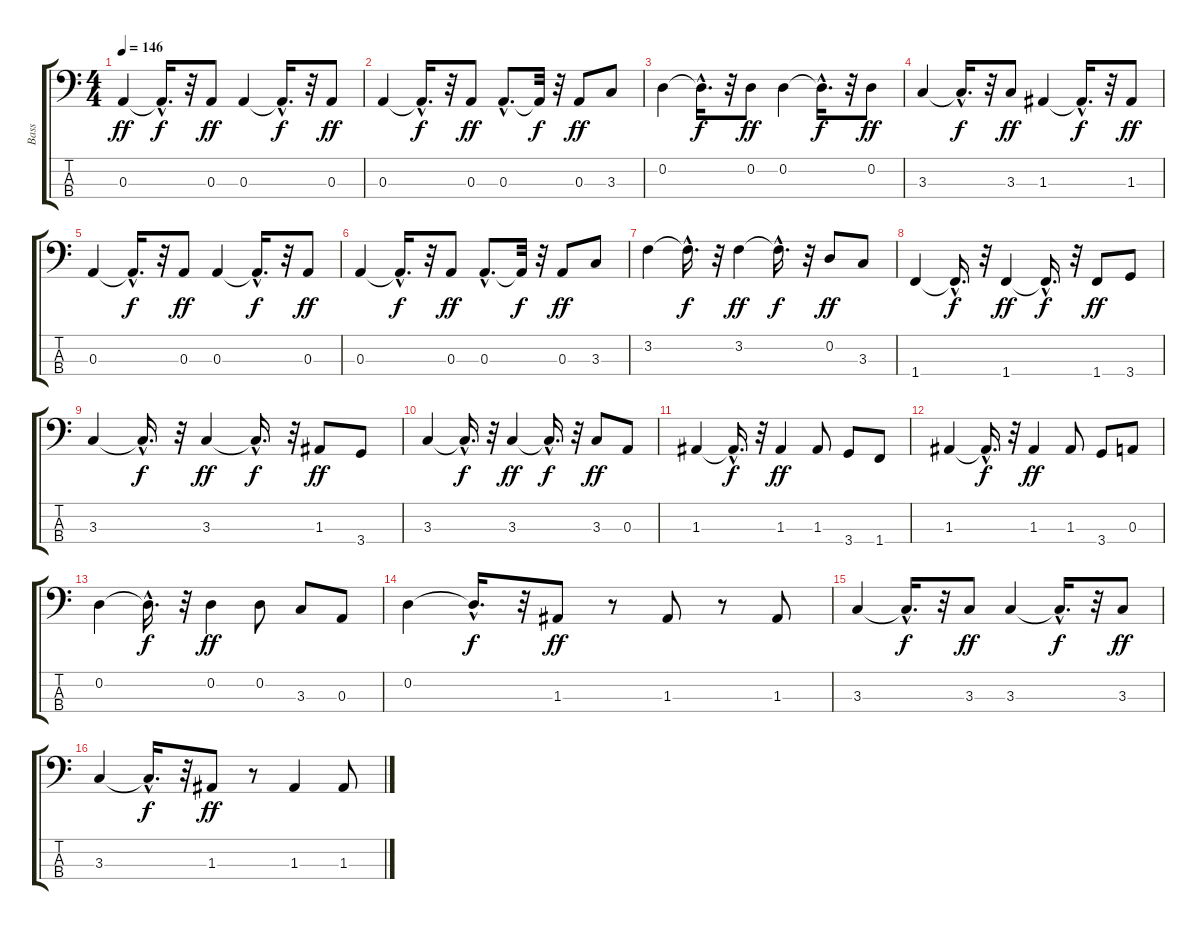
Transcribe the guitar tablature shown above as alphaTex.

\track ("Bass" "Bass") {instrument electricbassfinger}
\staff {score tabs}
\tuning (G2 D2 A1 E1) {hide}
\ts (4 4)
\tempo 146
\clef f4
\ks c
0.3.4{dy ff} 0.3{hac t}.16{d dy f} r.32 0.3.8{dy ff} 0.3.4 0.3{hac t}.16{d dy f} r.32 0.3.8{dy ff} |
0.3.4 0.3{hac t}.16{d dy f} r.32 0.3.8{dy ff} 0.3{hac}.8{d} 0.3{t}.32{dy f} r.32 0.3.8{dy ff} 3.3.8 |
0.2.4 0.2{hac t}.16{d dy f} r.32 0.2.8{dy ff} 0.2.4 0.2{hac t}.16{d dy f} r.32 0.2.8{dy ff} |
3.3.4 3.3{hac t}.16{d dy f} r.32 3.3.8{dy ff} 1.3.4 1.3{hac t}.16{d dy f} r.32 1.3.8{dy ff} |
0.3.4 0.3{hac t}.16{d dy f} r.32 0.3.8{dy ff} 0.3.4 0.3{hac t}.16{d dy f} r.32 0.3.8{dy ff} |
0.3.4 0.3{hac t}.16{d dy f} r.32 0.3.8{dy ff} 0.3{hac}.8{d} 0.3{t}.32{dy f} r.32 0.3.8{dy ff} 3.3.8 |
3.2.4 3.2{hac t}.16{d dy f} r.32 3.2.4{dy ff} 3.2{hac t}.16{d dy f} r.32 0.2.8{dy ff} 3.3.8 |
1.4.4 1.4{hac t}.16{d dy f} r.32 1.4.4{dy ff} 1.4{hac t}.16{d dy f} r.32 1.4.8{dy ff} 3.4.8 |
3.3.4 3.3{hac t}.16{d dy f} r.32 3.3.4{dy ff} 3.3{hac t}.16{d dy f} r.32 1.3.8{dy ff} 3.4.8 |
3.3.4 3.3{hac t}.16{d dy f} r.32 3.3.4{dy ff} 3.3{hac t}.16{d dy f} r.32 3.3.8{dy ff} 0.3.8 |
1.3.4 1.3{hac t}.16{d dy f} r.32 1.3.4{dy ff} 1.3.8 3.4.8 1.4.8 |
1.3.4 1.3{hac t}.16{d dy f} r.32 1.3.4{dy ff} 1.3.8 3.4.8 0.3.8 |
0.2.4 0.2{hac t}.16{d dy f} r.32 0.2.4{dy ff} 0.2.8 3.3.8 0.3.8 |
0.2.4 0.2{hac t}.16{d dy f} r.32 1.3.8{dy ff} r.8 1.3.8 r.8 1.3.8 |
3.3.4 3.3{hac t}.16{d dy f} r.32 3.3.8{dy ff} 3.3.4 3.3{hac t}.16{d dy f} r.32 3.3.8{dy ff} |
3.3.4 3.3{hac t}.16{d dy f} r.32 1.3.8{dy ff} r.8 1.3.4 1.3.8
